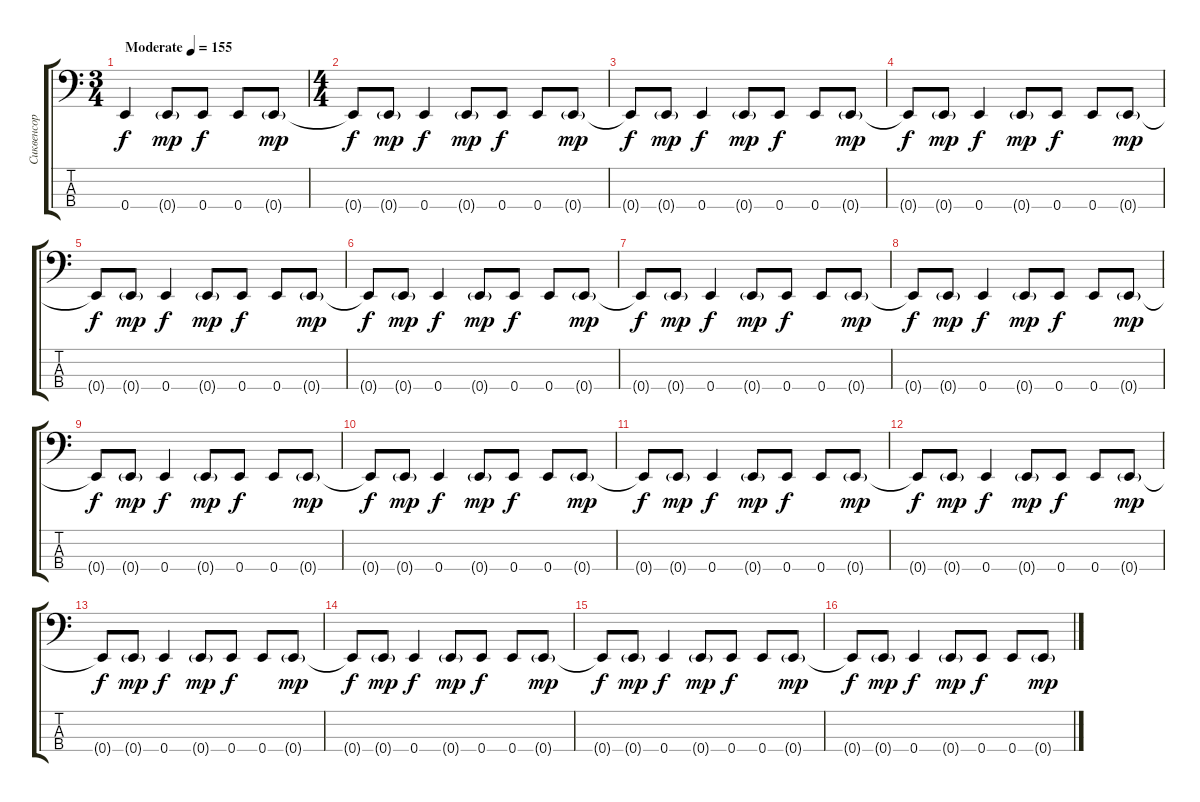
\track ("Сиквенсор" "Сиквенсор") {instrument electricbasspick}
\staff {score tabs}
\tuning (G2 D2 A1 E1) {hide}
\ts (3 4)
\tempo (155 "Moderate")
\clef f4
\ks c
0.4.4{dy f instrument electricbasspick} 0.4{g}.8{dy mp} 0.4.8{dy f} 0.4.8 0.4{g}.8{dy mp} |
\ts (4 4)
0.4{t}.8{dy f} 0.4{g}.8{dy mp} 0.4.4{dy f} 0.4{g}.8{dy mp} 0.4.8{dy f} 0.4.8 0.4{g}.8{dy mp} |
0.4{t}.8{dy f} 0.4{g}.8{dy mp} 0.4.4{dy f} 0.4{g}.8{dy mp} 0.4.8{dy f} 0.4.8 0.4{g}.8{dy mp} |
0.4{t}.8{dy f} 0.4{g}.8{dy mp} 0.4.4{dy f} 0.4{g}.8{dy mp} 0.4.8{dy f} 0.4.8 0.4{g}.8{dy mp} |
0.4{t}.8{dy f} 0.4{g}.8{dy mp} 0.4.4{dy f} 0.4{g}.8{dy mp} 0.4.8{dy f} 0.4.8 0.4{g}.8{dy mp} |
0.4{t}.8{dy f} 0.4{g}.8{dy mp} 0.4.4{dy f} 0.4{g}.8{dy mp} 0.4.8{dy f} 0.4.8 0.4{g}.8{dy mp} |
0.4{t}.8{dy f} 0.4{g}.8{dy mp} 0.4.4{dy f} 0.4{g}.8{dy mp} 0.4.8{dy f} 0.4.8 0.4{g}.8{dy mp} |
0.4{t}.8{dy f} 0.4{g}.8{dy mp} 0.4.4{dy f} 0.4{g}.8{dy mp} 0.4.8{dy f} 0.4.8 0.4{g}.8{dy mp} |
0.4{t}.8{dy f} 0.4{g}.8{dy mp} 0.4.4{dy f} 0.4{g}.8{dy mp} 0.4.8{dy f} 0.4.8 0.4{g}.8{dy mp} |
0.4{t}.8{dy f} 0.4{g}.8{dy mp} 0.4.4{dy f} 0.4{g}.8{dy mp} 0.4.8{dy f} 0.4.8 0.4{g}.8{dy mp} |
0.4{t}.8{dy f} 0.4{g}.8{dy mp} 0.4.4{dy f} 0.4{g}.8{dy mp} 0.4.8{dy f} 0.4.8 0.4{g}.8{dy mp} |
0.4{t}.8{dy f} 0.4{g}.8{dy mp} 0.4.4{dy f} 0.4{g}.8{dy mp} 0.4.8{dy f} 0.4.8 0.4{g}.8{dy mp} |
0.4{t}.8{dy f} 0.4{g}.8{dy mp} 0.4.4{dy f} 0.4{g}.8{dy mp} 0.4.8{dy f} 0.4.8 0.4{g}.8{dy mp} |
0.4{t}.8{dy f} 0.4{g}.8{dy mp} 0.4.4{dy f} 0.4{g}.8{dy mp} 0.4.8{dy f} 0.4.8 0.4{g}.8{dy mp} |
0.4{t}.8{dy f} 0.4{g}.8{dy mp} 0.4.4{dy f} 0.4{g}.8{dy mp} 0.4.8{dy f} 0.4.8 0.4{g}.8{dy mp} |
0.4{t}.8{dy f} 0.4{g}.8{dy mp} 0.4.4{dy f} 0.4{g}.8{dy mp} 0.4.8{dy f} 0.4.8 0.4{g}.8{dy mp}
